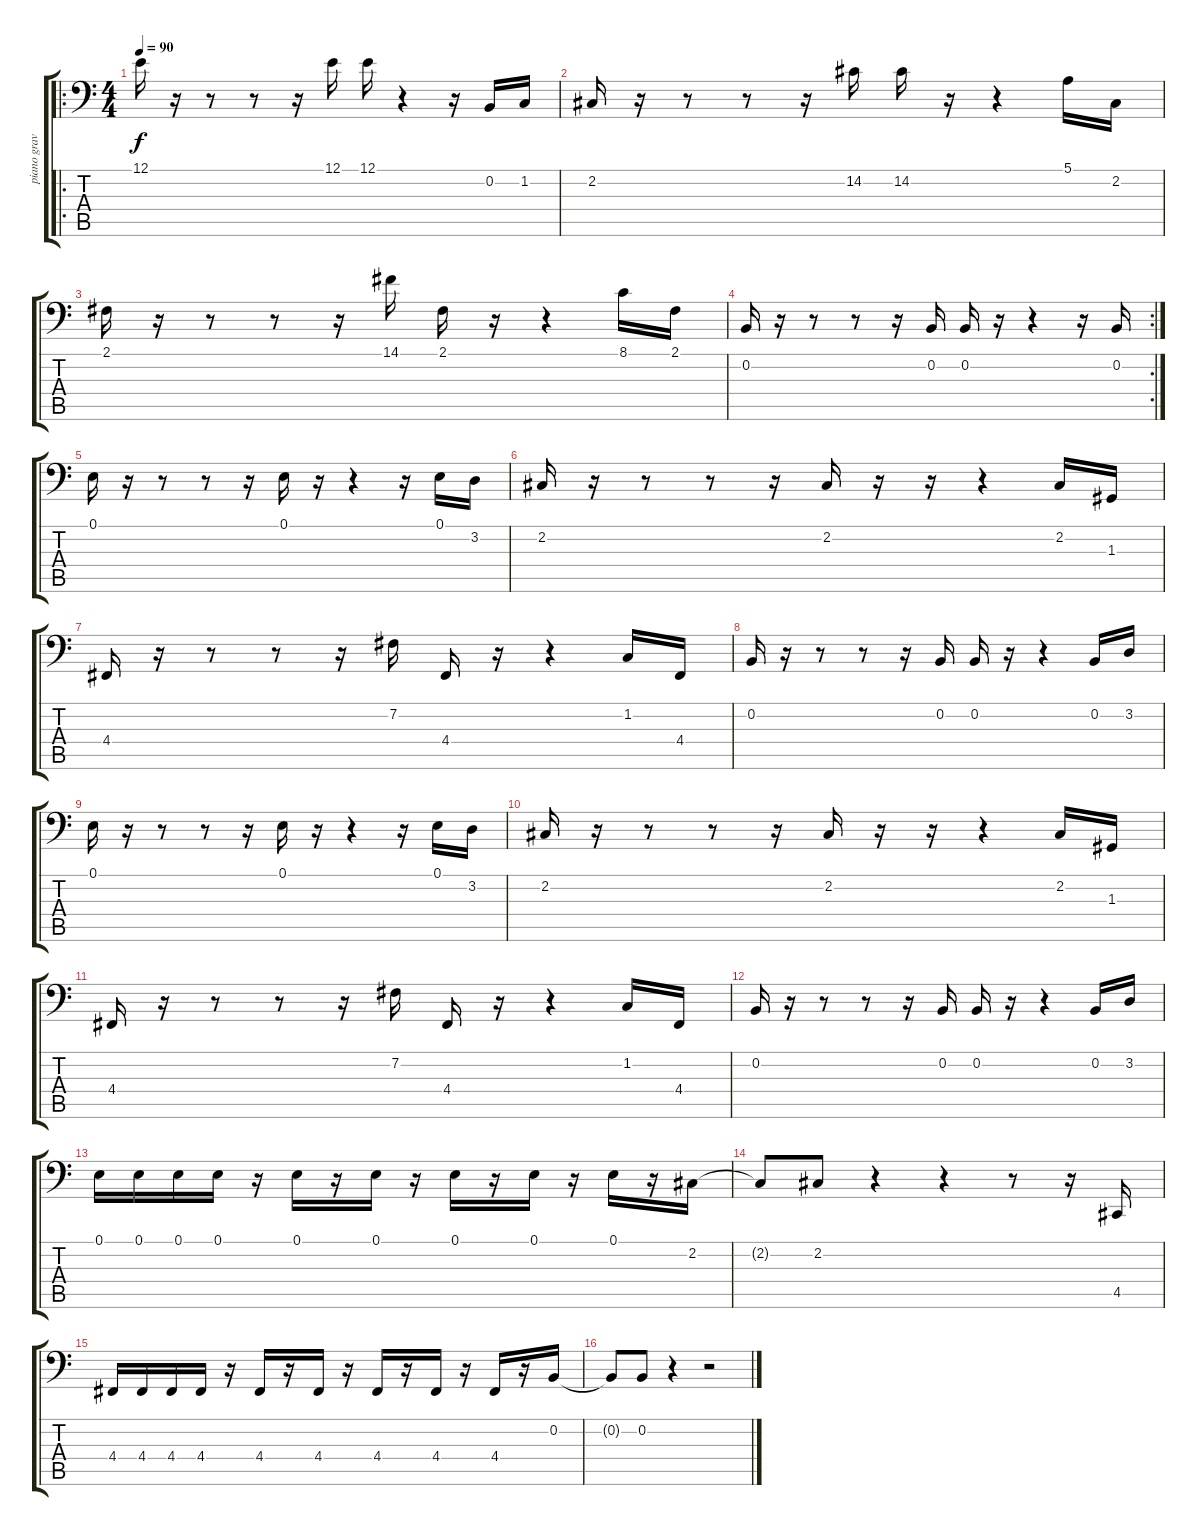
\track ("piano grave" "piano grav") {instrument brightacousticpiano}
\staff {score tabs}
\tuning (E3 B2 G2 D2 A1 E1) {hide}
\ro
\ts (4 4)
\tempo 90
\clef f4
\ks c
12.1.16{dy f} r.16 r.8 r.8 r.16 12.1.16 12.1.16 r.4 r.16 0.2.16 1.2.16 |
2.2.16 r.16 r.8 r.8 r.16 14.2.16 14.2.16 r.16 r.4 5.1.16 2.2.16 |
2.1.16 r.16 r.8 r.8 r.16 14.1.16 2.1.16 r.16 r.4 8.1.16 2.1.16 |
\rc 2
0.2.16 r.16 r.8 r.8 r.16 0.2.16 0.2.16 r.16 r.4 r.16 0.2.16 |
0.1.16 r.16 r.8 r.8 r.16 0.1.16 r.16 r.4 r.16 0.1.16 3.2.16 |
2.2.16 r.16 r.8 r.8 r.16 2.2.16 r.16 r.16 r.4 2.2.16 1.3.16 |
4.4.16 r.16 r.8 r.8 r.16 7.2.16 4.4.16 r.16 r.4 1.2.16 4.4.16 |
0.2.16 r.16 r.8 r.8 r.16 0.2.16 0.2.16 r.16 r.4 0.2.16 3.2.16 |
0.1.16 r.16 r.8 r.8 r.16 0.1.16 r.16 r.4 r.16 0.1.16 3.2.16 |
2.2.16 r.16 r.8 r.8 r.16 2.2.16 r.16 r.16 r.4 2.2.16 1.3.16 |
4.4.16 r.16 r.8 r.8 r.16 7.2.16 4.4.16 r.16 r.4 1.2.16 4.4.16 |
0.2.16 r.16 r.8 r.8 r.16 0.2.16 0.2.16 r.16 r.4 0.2.16 3.2.16 |
0.1.16 0.1.16 0.1.16 0.1.16 r.16 0.1.16 r.16 0.1.16 r.16 0.1.16 r.16 0.1.16 r.16 0.1.16 r.16 2.2.16 |
2.2{t}.8 2.2.8 r.4 r.4 r.8 r.16 4.5.16 |
4.4.16 4.4.16 4.4.16 4.4.16 r.16 4.4.16 r.16 4.4.16 r.16 4.4.16 r.16 4.4.16 r.16 4.4.16 r.16 0.2.16 |
0.2{t}.8 0.2.8 r.4 r.2
